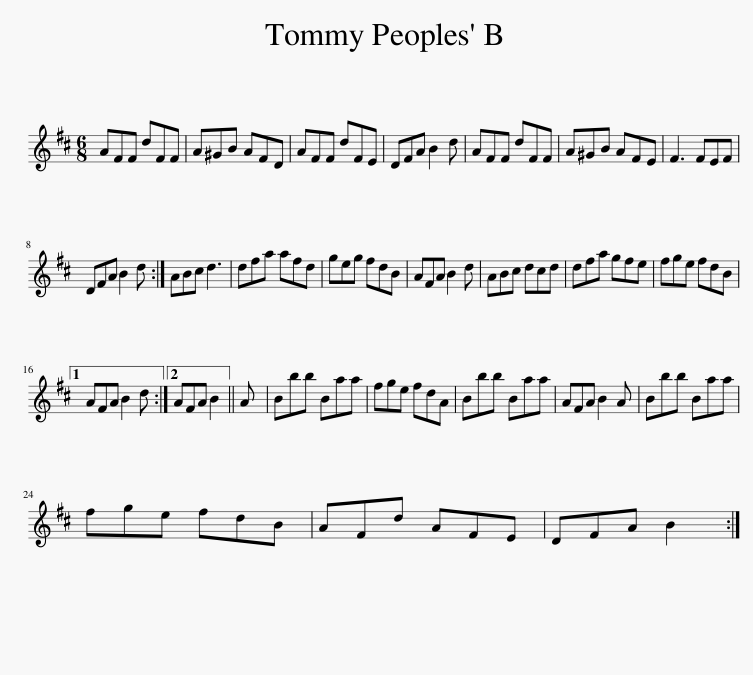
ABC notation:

X:1
L:1/8
M:6/8
I:linebreak $
K:Bmin
V:1 treble
V:1
 AFF dFF | A^GB AFD | AFF dFE | DFA B2 d | AFF dFF | %5
 A^GB AFE | F3 FEF |$ DFA B2 d :| ABc d3 | dfa afd | %10
 geg fdB | AFA B2 d | ABc dcd | dfa gfe | fge fdB |1$ %15
 AFA B2 d :|2 AFA B2 || A | Bbb Baa | fge fdA | %20
 Bbb Baa | AFA B2 A | Bbb Baa |$ fge fdB | AFd AFE | %25
 DFA B2 :| %26
